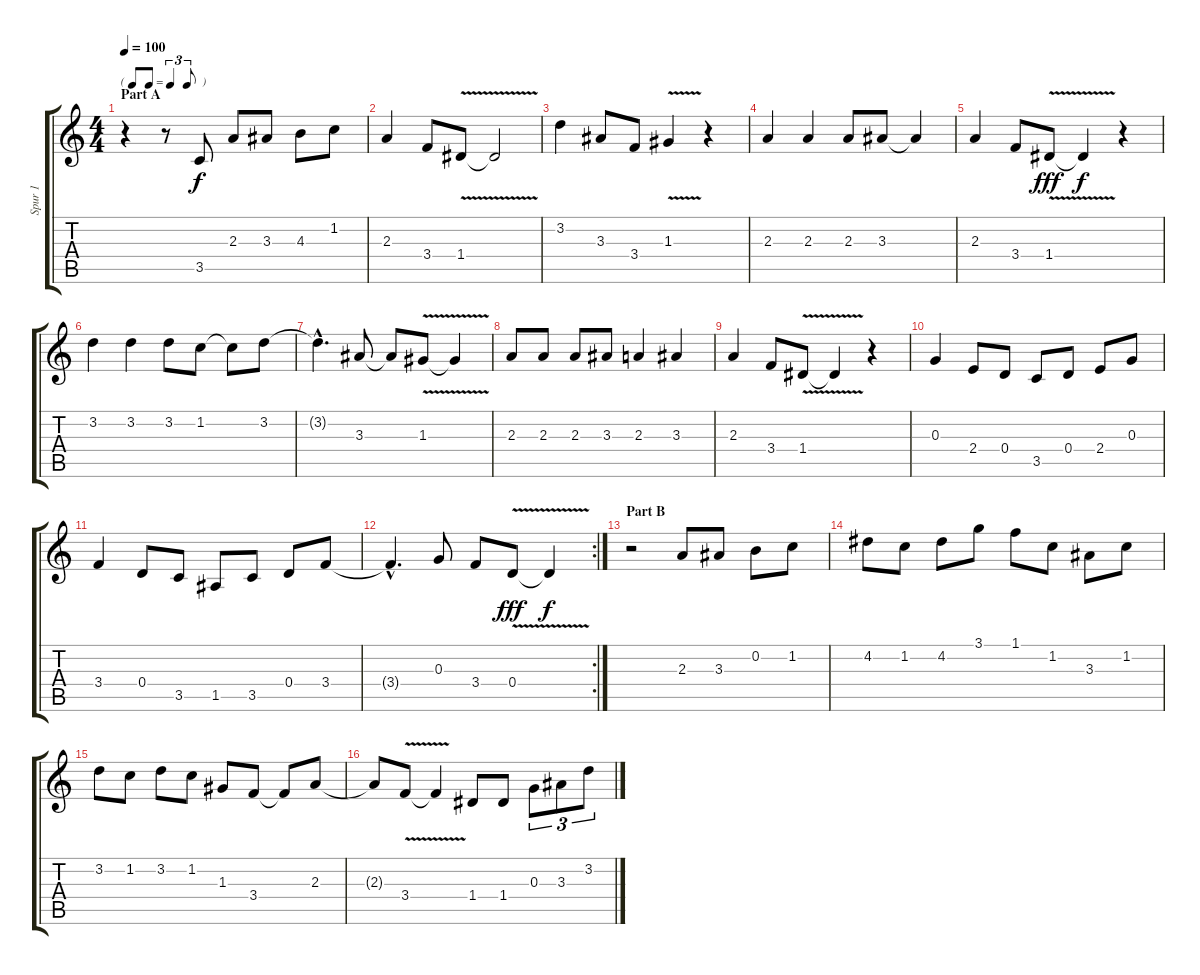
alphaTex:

\track ("Spur 1" "Spur 1") {instrument electricguitarjazz}
\staff {score tabs}
\tuning (E4 B3 G3 D3 A2 E2) {hide}
\ts (4 4)
\tf triplet8th
\section ("" "Part A")
\tempo 100
\clef g2
\ks c
r.4{dy f instrument electricguitarjazz} r.8 3.5.8 2.3.8 3.3.8 4.3.8 1.2.8 |
2.3.4 3.4.8 1.4{v}.8 1.4{t}.2 |
3.2.4 3.3.8 3.4.8 1.3{v}.4 r.4 |
2.3.4 2.3.4 2.3.8 3.3.8 3.3{t}.4 |
2.3.4 3.4.8 1.4{v}.8{dy fff} 1.4{t}.4{dy f} r.4 |
3.2.4 3.2.4 3.2.8 1.2.8 1.2{t}.8 3.2.8 |
3.2{hac t}.4{d} 3.3.8 3.3{t}.8 1.3{v}.8 1.3{t}.4 |
2.3.8 2.3.8 2.3.8 3.3.8 2.3.4 3.3.4 |
2.3.4 3.4.8 1.4{v}.8 1.4{t}.4 r.4 |
0.3.4 2.4.8 0.4.8 3.5.8 0.4.8 2.4.8 0.3.8 |
3.4.4 0.4.8 3.5.8 1.5.8 3.5.8 0.4.8 3.4.8 |
\rc 2
3.4{hac t}.4{d} 0.3.8 3.4.8 0.4{v}.8{dy fff} 0.4{t}.4{dy f} |
\section ("" "Part B")
r.2 2.3.8 3.3.8 0.2.8 1.2.8 |
4.2.8 1.2.8 4.2.8 3.1.8 1.1.8 1.2.8 3.3.8 1.2.8 |
3.2.8 1.2.8 3.2.8 1.2.8 1.3.8 3.4.8 3.4{t}.8 2.3.8 |
2.3{t}.8 3.4{v}.8 3.4{t}.4 1.4.8 1.4.8 0.3.8{tu (3 2)} 3.3.8{tu (3 2)} 3.2.8{tu (3 2)}
